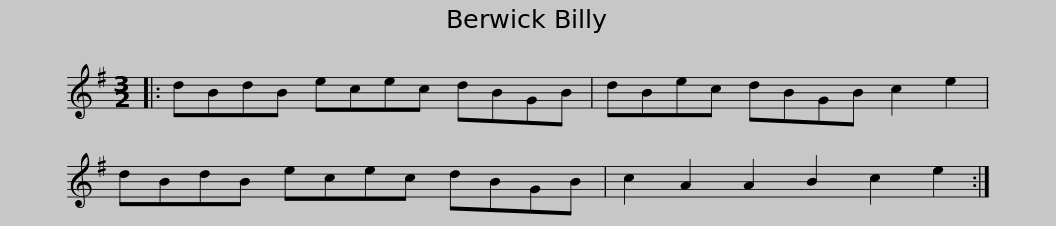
X:1
L:1/8
M:3/2
I:linebreak $
K:G
V:1 treble
V:1
|: dBdB ecec dBGB | dBec dBGB c2 e2 | dBdB ecec dBGB | c2 A2 A2 B2 c2 e2 :| %4
